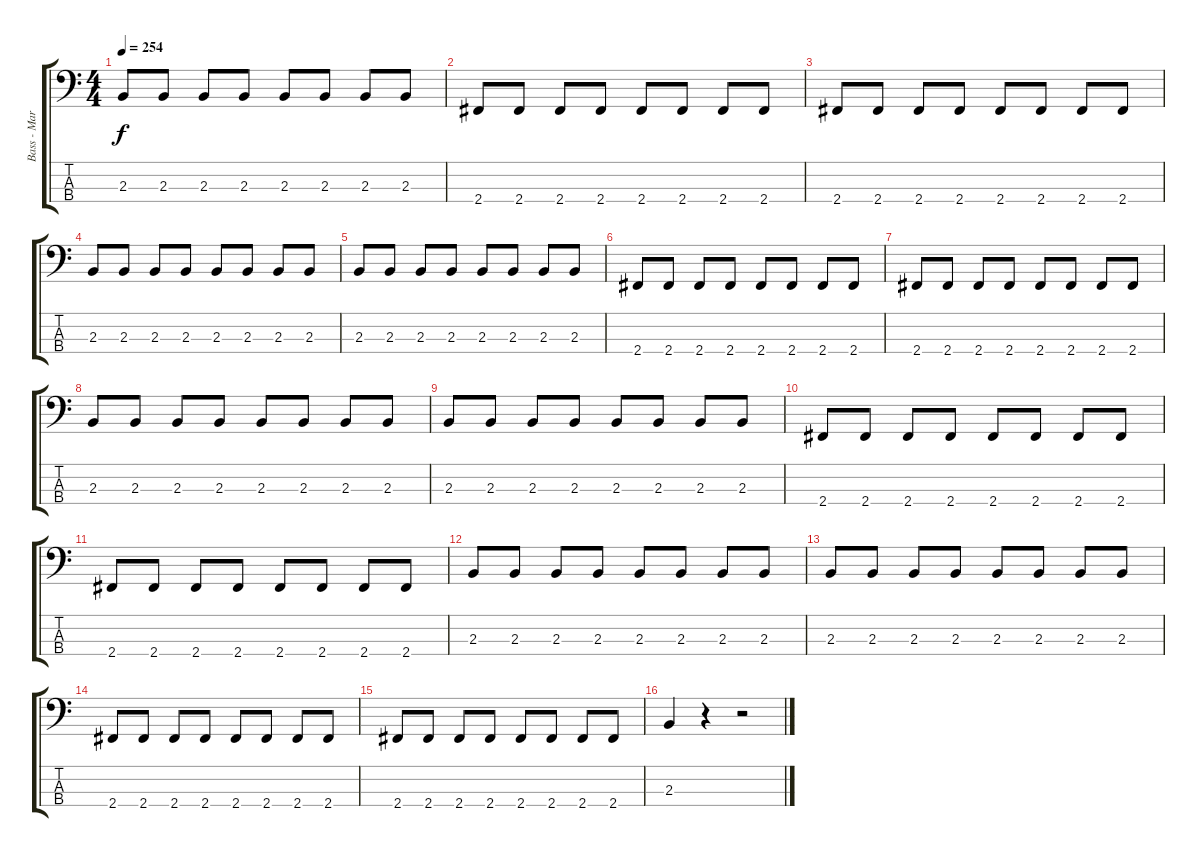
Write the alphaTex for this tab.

\track ("Bass - Mark Allan Hoppus" "Bass - Mar") {instrument electricbasspick}
\staff {score tabs}
\tuning (G2 D2 A1 E1) {hide}
\ts (4 4)
\tempo 254
\clef f4
\ks c
2.3.8{dy f} 2.3.8 2.3.8 2.3.8 2.3.8 2.3.8 2.3.8 2.3.8 |
2.4.8 2.4.8 2.4.8 2.4.8 2.4.8 2.4.8 2.4.8 2.4.8 |
2.4.8 2.4.8 2.4.8 2.4.8 2.4.8 2.4.8 2.4.8 2.4.8 |
2.3.8 2.3.8 2.3.8 2.3.8 2.3.8 2.3.8 2.3.8 2.3.8 |
2.3.8 2.3.8 2.3.8 2.3.8 2.3.8 2.3.8 2.3.8 2.3.8 |
2.4.8 2.4.8 2.4.8 2.4.8 2.4.8 2.4.8 2.4.8 2.4.8 |
2.4.8 2.4.8 2.4.8 2.4.8 2.4.8 2.4.8 2.4.8 2.4.8 |
2.3.8 2.3.8 2.3.8 2.3.8 2.3.8 2.3.8 2.3.8 2.3.8 |
2.3.8 2.3.8 2.3.8 2.3.8 2.3.8 2.3.8 2.3.8 2.3.8 |
2.4.8 2.4.8 2.4.8 2.4.8 2.4.8 2.4.8 2.4.8 2.4.8 |
2.4.8 2.4.8 2.4.8 2.4.8 2.4.8 2.4.8 2.4.8 2.4.8 |
2.3.8 2.3.8 2.3.8 2.3.8 2.3.8 2.3.8 2.3.8 2.3.8 |
2.3.8 2.3.8 2.3.8 2.3.8 2.3.8 2.3.8 2.3.8 2.3.8 |
2.4.8 2.4.8 2.4.8 2.4.8 2.4.8 2.4.8 2.4.8 2.4.8 |
2.4.8 2.4.8 2.4.8 2.4.8 2.4.8 2.4.8 2.4.8 2.4.8 |
2.3.4 r.4 r.2
